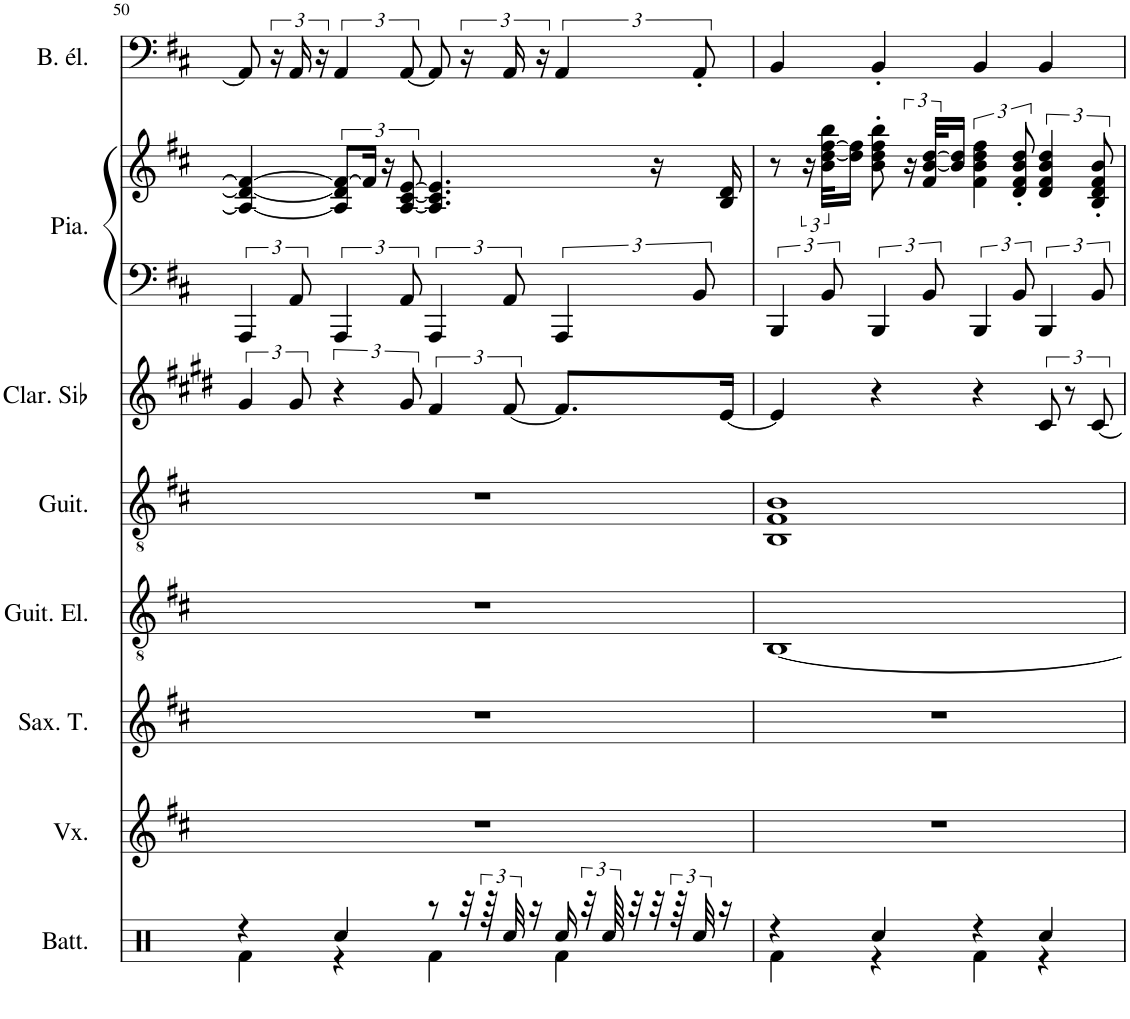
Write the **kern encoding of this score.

**kern	**kern	**kern	**kern	**kern	**kern	**kern	**kern	**kern
*part8	*part7	*part6	*part5	*part4	*part3	*part2	*part2	*part1
*staff9	*staff8	*staff7	*staff6	*staff5	*staff4	*staff3	*staff2	*staff1
*I"Batterie	*I"Voix	*I"Saxophone Ténor	*I"Guitare électrique	*I"Guitare acoustique	*I"Clarinette en Sib	*I"Piano	*	*I"Basse électrique à 5 cordes, Waterloo
*I'Batt.	*I'Vx.	*I'Sax. T.	*I'Guit. El.	*I'Guit.	*I'Clar. Sib	*I'Pia.	*	*I'B. él.
!!LO:PB:g=z
*clefX	*clefG2	*clefG2	*clefGv2	*clefGv2	*clefG2	*clefF4	*clefG2	*clefF4
*	*	*Trd8c14	*	*	*Trd1c2	*	*	*Trd7c12
*k[]	*k[f#c#]	*k[f#c#]	*k[f#c#]	*k[f#c#]	*k[f#c#g#d#]	*k[f#c#]	*k[f#c#]	*k[f#c#]
*M4/4	*M4/4	*M4/4	*M4/4	*M4/4	*M4/4	*M4/4	*M4/4	*M4/4
=50	=50	=50	=50	=50	=50	=50	=50	=50
*^	*	*	*	*	*	*	*	*
4r	4Rf\	1r	1r	1r	1r	6g#/	6AAA/	4A/_ 4d/_ 4f#/_	8AA/]
.	.	.	.	.	.	.	.	.	24r
.	.	.	.	.	.	12g#/	12AA/	.	24AA/
.	.	.	.	.	.	.	.	.	24r
4Rcc/	4r	.	.	.	.	6r	6AAA/	12A/] 12d/] 12f#/_L	6AA/
.	.	.	.	.	.	.	.	24f#/Jk]	.
.	.	.	.	.	.	.	.	24r	.
.	.	.	.	.	.	12g#/	12AA/	[12A/ [12c#/ [12e/	[12AA/
8r	4Rf\	.	.	.	.	6f#/	6AAA/	4.A/] 4.c#/] 4.e/]	8AA/]
32r	.	.	.	.	.	.	.	.	24r
96r	.	.	.	.	.	.	.	.	.
48Rcc/	.	.	.	.	.	[12f#/	12AA/	.	24AA/
16r	.	.	.	.	.	.	.	.	.
.	.	.	.	.	.	.	.	.	24r
16Rcc/	4Rf\	.	.	.	.	8.f#/L]	6AAA/	.	6AA/
48r	.	.	.	.	.	.	.	.	.
96Rcc/	.	.	.	.	.	.	.	.	.
32r	.	.	.	.	.	.	.	.	.
32r	.	.	.	.	.	.	.	16r	.
96r	.	.	.	.	.	.	.	.	.
48Rcc/	.	.	.	.	.	.	12BB/	.	12AA'/
16r	.	.	.	.	.	[16e/Jk	.	16B/ 16d/	.
=51	=51	=51	=51	=51	=51	=51	=51	=51	=51
4r	4Rf\	1r	1r	[1BB	1BB 1F# 1B	4e/]	6BBB/	8r	4BB/
.	.	.	.	.	.	.	.	24r	.
.	.	.	.	.	.	.	12BB/	48b\ [48dd\ [48ff#\ 48bb\KLL	.
.	.	.	.	.	.	.	.	16dd\] 16ff#\]JJ	.
4Rcc/	4r	.	.	.	.	4r	6BBB/	8b\' 8dd\' 8ff#\' 8bb\'	4BB'/
.	.	.	.	.	.	.	.	24r	.
.	.	.	.	.	.	.	12BB/	48f#/ [48b/ [48dd/KLL	.
.	.	.	.	.	.	.	.	16b/] 16dd/]JJ	.
4r	4Rf\	.	.	.	.	4r	6BBB/	6f#\ 6b\ 6dd\ 6ff#\	4BB/
.	.	.	.	.	.	.	12BB/	12d/' 12f#/' 12b/' 12dd/'	.
4Rcc/	4r	.	.	.	.	12c#/	6BBB/	6d/ 6f#/ 6b/ 6dd/	4BB/
.	.	.	.	.	.	12r	.	.	.
.	.	.	.	.	.	[12c#/	12BB/	12B/' 12d/' 12f#/' 12b/'	.
*v	*v	*	*	*	*	*	*	*	*
=	=	=	=	=	=	=	=	=
*-	*-	*-	*-	*-	*-	*-	*-	*-
